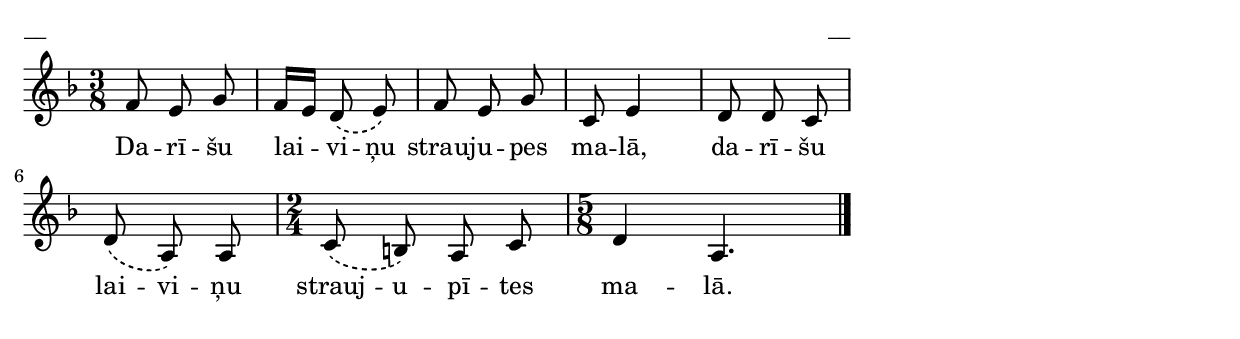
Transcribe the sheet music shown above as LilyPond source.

\version "2.13.16"
%\header {
%    title = "Darīšu laiviņu straujupes malā.",AA lapas, 
%}
\paper {
line-width = 14\cm
left-margin = 0.4\cm
between-system-padding = 0.1\cm
between-system-space = 0.1\cm
}
\layout {
indent = #0
ragged-last = ##f
}

voiceA = \relative c' {
\clef "treble"
\key d \minor
\time 3/8
f8 e g |
\phrasingSlurDashed
f16[ e] d8\( e\) |
f8 e g |
c,8 e4 |
d8 d c |
\phrasingSlurDashed
d8\( a\) a |
\time 2/4 
\phrasingSlurDashed
c8\( b\) a c |
\time 5/8 
d4 a4. |
\bar "|."
} 

lyricA = \lyricmode {
Da -- rī -- šu lai -- vi -- ņu strauj -- u -- pes ma -- lā,
da -- rī -- šu lai -- vi -- ņu strauj -- u -- pī -- tes  ma -- lā.
} 

fullScore = <<
\new Staff {
<<
\new Voice = "voiceA" { \oneVoice \autoBeamOff \voiceA }
\lyricsto "voiceA" \new Lyrics \lyricA
>>
}
>>

\score {
\fullScore
\header { piece = "__" opus = "__" }
}
\markup { \with-color #(x11-color 'white) \sans \smaller "__" }
\score {
\unfoldRepeats
\fullScore
\midi {
\context { \Staff \remove "Staff_performer" }
\context { \Voice \consists "Staff_performer" }
}
}


